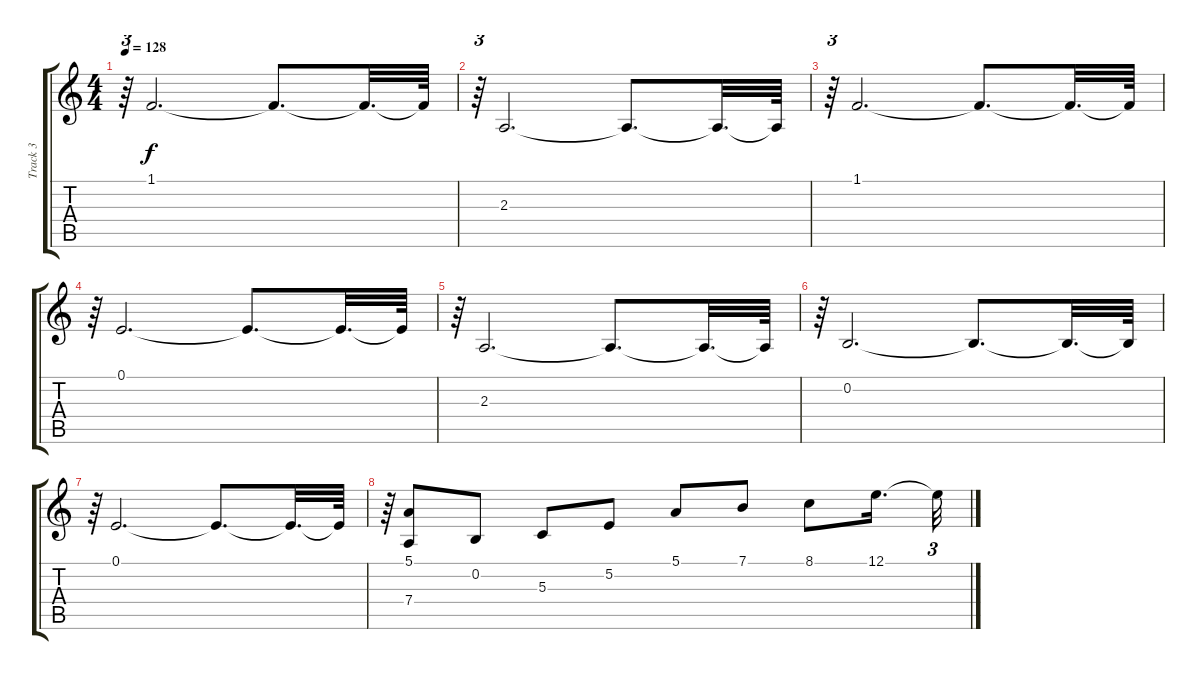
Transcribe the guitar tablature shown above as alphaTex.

\track ("Track 3" "Track 3") {instrument stringensemble2}
\staff {score tabs}
\tuning (E4 B3 G3 D3 A2 E2) {hide}
\ts (4 4)
\tempo 128
\clef g2
\ks c
r.64{tu (3 2) dy f} 1.1.2{d} 1.1{t}.8{d} 1.1{t}.32{d} 1.1{t}.64 |
r.64{tu (3 2)} 2.3.2{d} 2.3{t}.8{d} 2.3{t}.32{d} 2.3{t}.64 |
r.64{tu (3 2)} 1.1.2{d} 1.1{t}.8{d} 1.1{t}.32{d} 1.1{t}.64 |
r.64{tu (3 2)} 0.1.2{d} 0.1{t}.8{d} 0.1{t}.32{d} 0.1{t}.64 |
r.64{tu (3 2)} 2.3.2{d} 2.3{t}.8{d} 2.3{t}.32{d} 2.3{t}.64 |
r.64{tu (3 2)} 0.2.2{d} 0.2{t}.8{d} 0.2{t}.32{d} 0.2{t}.64 |
r.64{tu (3 2)} 0.1.2{d} 0.1{t}.8{d} 0.1{t}.32{d} 0.1{t}.64 |
r.64{tu (3 2)} (5.1 7.4).8 0.2.8 5.3.8 5.2.8 5.1.8 7.1.8 8.1.8 12.1.16{d} 12.1{t}.32{tu (3 2)}
